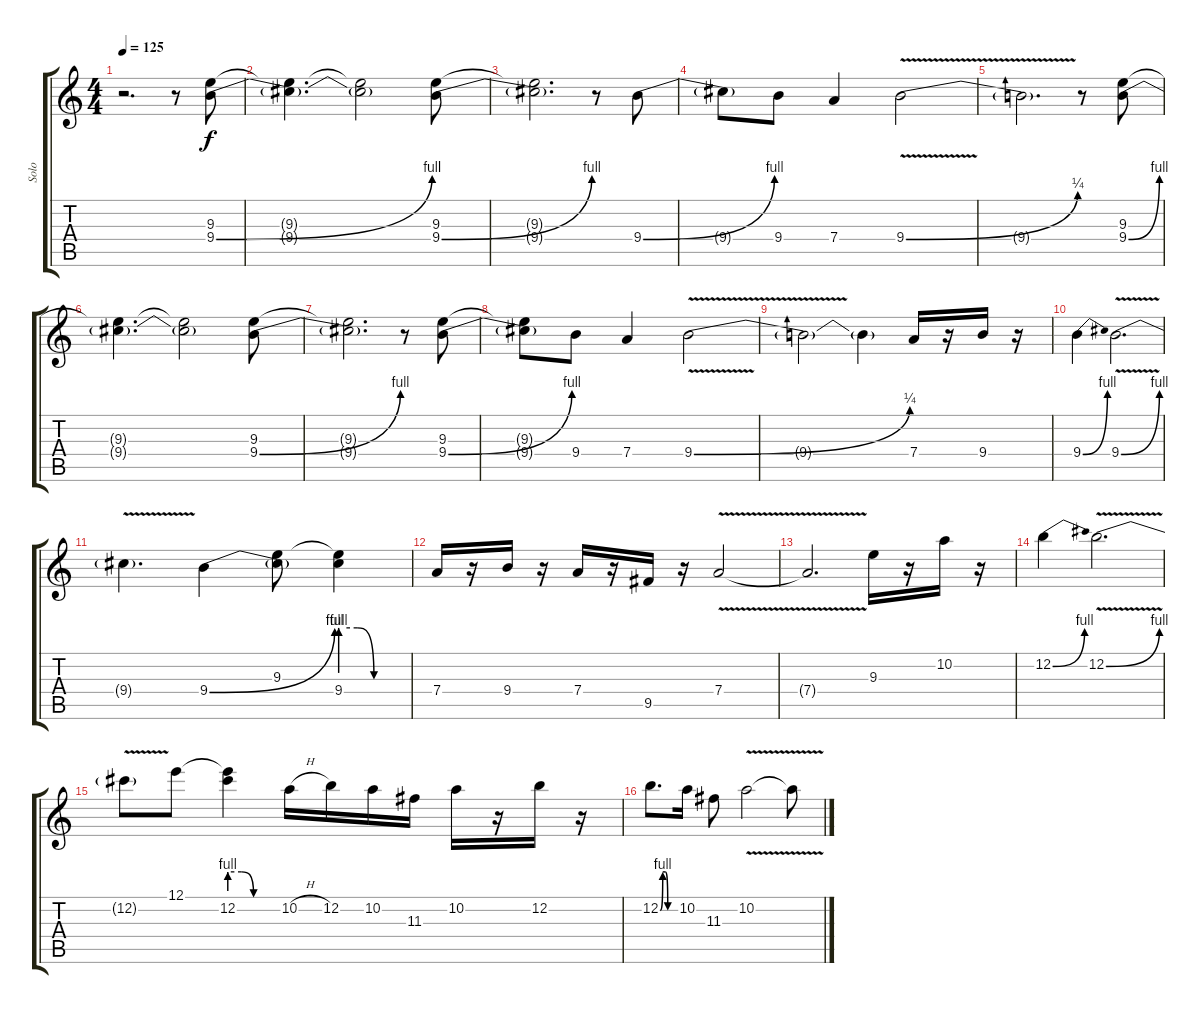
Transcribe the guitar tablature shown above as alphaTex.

\track ("Solo" "Solo") {instrument overdrivenguitar}
\staff {score tabs}
\tuning (E4 B3 G3 D3 A2 E2) {hide}
\ts (4 4)
\tempo 125
\clef g2
\ks c
r.2{d dy f} r.8 (9.3 9.4{be (bend 0 0 60 4)}).8 |
(9.3{t} 9.4{t}).4{d} (9.3{t} 9.4{t}).2 (9.3 9.4{be (bend 0 0 60 4)}).8 |
(9.3{t} 9.4{t}).2{d} r.8 9.4{be (bend 0 0 60 4)}.8 |
9.4{t}.8 9.4.8 7.4.4 9.4{be (bend 0 0 60 1) v}.2 |
9.4{t}.2{d} r.8 (9.3 9.4{be (bend 0 0 60 4)}).8 |
(9.3{t} 9.4{t}).4{d} (9.3{t} 9.4{t}).2 (9.3 9.4{be (bend 0 0 60 4)}).8 |
(9.3{t} 9.4{t}).2{d} r.8 (9.3 9.4{be (bend 0 0 60 4)}).8 |
(9.3{t} 9.4{t}).8 9.4.8 7.4.4 9.4{be (bend 0 0 60 1) v}.2 |
9.4{t}.2 9.4{t}.4 7.4.16 r.16 9.4.16 r.16 |
9.4{be (bend 0 0 60 4)}.4 9.4{be (bend 0 0 60 4) v}.2{d} |
9.4{t}.4{d} 9.4{be (bend 0 0 60 4)}.4 (9.3 9.4{t}).8 (9.3{t} 9.4{be (custom 0 4 15 4 30 0 60 0)}).4 |
7.4.16 r.16 9.4.16 r.16 7.4.16 r.16 9.5.16 r.16 7.4{v}.2 |
7.4{t}.2{d} 9.3.16 r.16 10.2.16 r.16 |
12.2{be (bend 0 0 60 4)}.4 12.2{be (bend 0 0 60 4) v}.2{d} |
12.2{t}.8 12.1.8 (12.1{t} 12.2{be (custom 0 4 15 4 30 0 60 0)}).4 10.2{h}.16 12.2.16 10.2.16 11.3.16 10.2.16 r.16 12.2.16 r.16 |
12.2{be (custom 0 0 10 4 20 4 30 0 60 0)}.8{d} 10.2.16 11.3.8 10.2{v}.2 10.2{t}.8
